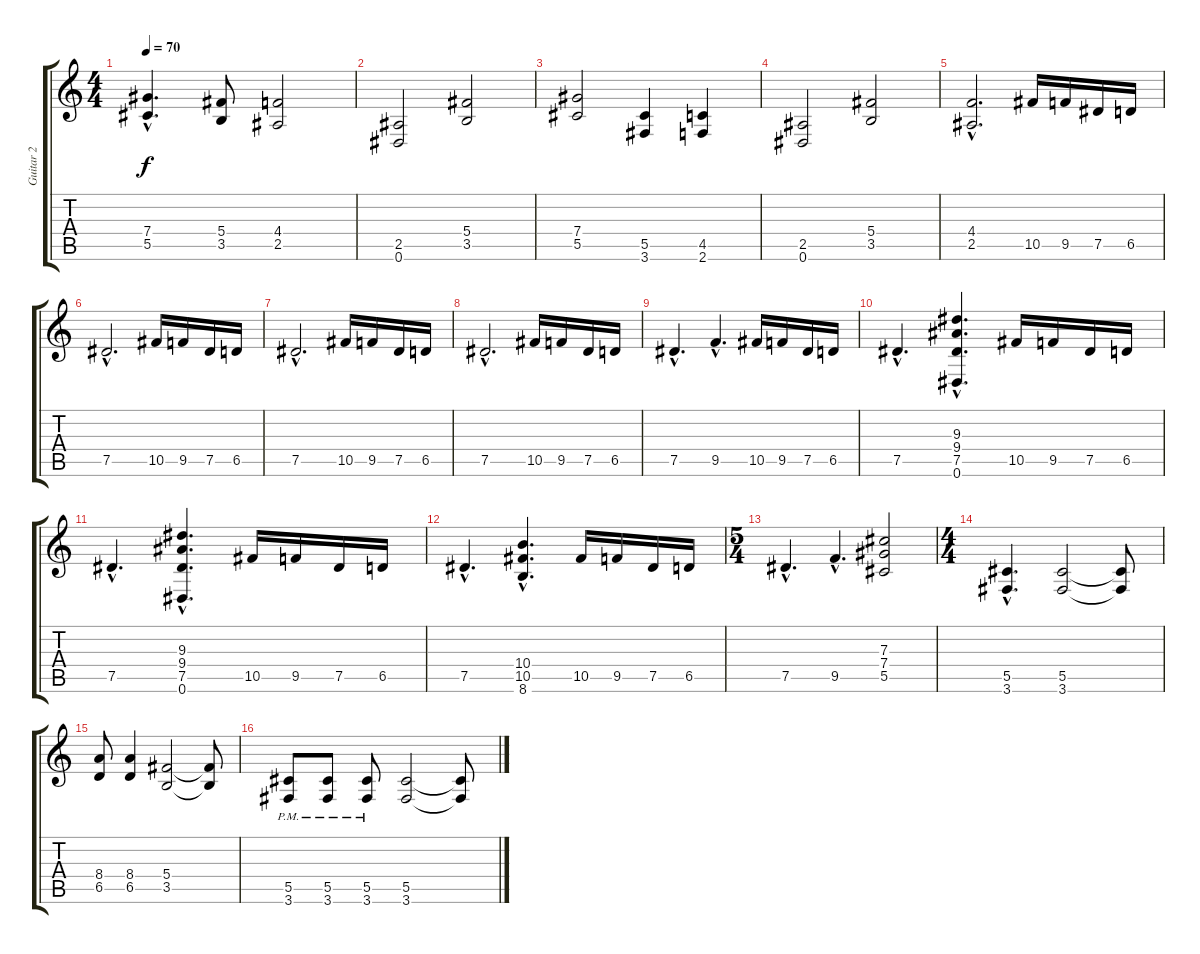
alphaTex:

\track ("Guitar 2" "Guitar 2") {instrument distortionguitar}
\staff {score tabs}
\tuning (Eb4 Bb3 Gb3 Db3 Ab2 Eb2) {hide}
\ts (4 4)
\tempo 70
\clef g2
\ks c
(7.4{hac} 5.5{hac}).4{d dy f} (5.4 3.5).8 (4.4 2.5).2 |
(2.5 0.6).2 (5.4 3.5).2 |
(7.4 5.5).2 (5.5 3.6).4 (4.5 2.6).4 |
(2.5 0.6).2 (5.4 3.5).2 |
(4.4{hac} 2.5{hac}).2{d} 10.5.16 9.5.16 7.5.16 6.5.16 |
7.5{hac}.2{d} 10.5.16 9.5.16 7.5.16 6.5.16 |
7.5{hac}.2{d} 10.5.16 9.5.16 7.5.16 6.5.16 |
7.5{hac}.2{d} 10.5.16 9.5.16 7.5.16 6.5.16 |
7.5{hac}.4{d} 9.5{hac}.4{d} 10.5.16 9.5.16 7.5.16 6.5.16 |
7.5{hac}.4{d} (9.3{hac} 9.4{hac} 7.5{hac} 0.6{hac}).4{d} 10.5.16 9.5.16 7.5.16 6.5.16 |
7.5{hac}.4{d} (9.3{hac} 9.4{hac} 7.5{hac} 0.6{hac}).4{d} 10.5.16 9.5.16 7.5.16 6.5.16 |
7.5{hac}.4{d} (10.4{hac} 10.5{hac} 8.6{hac}).4{d} 10.5.16 9.5.16 7.5.16 6.5.16 |
\ts (5 4)
7.5{hac}.4{d} 9.5{hac}.4{d} (7.3 7.4 5.5).2 |
\ts (4 4)
(5.5{hac} 3.6{hac}).4{d} (5.5 3.6).2 (5.5{t} 3.6{t}).8 |
(8.4 6.5).8 (8.4 6.5).4 (5.4 3.5).2 (5.4{t} 3.5{t}).8 |
(5.5{pm} 3.6{pm}).8 (5.5{pm} 3.6{pm}).8 (5.5{pm} 3.6{pm}).8 (5.5 3.6).2 (5.5{t} 3.6{t}).8
